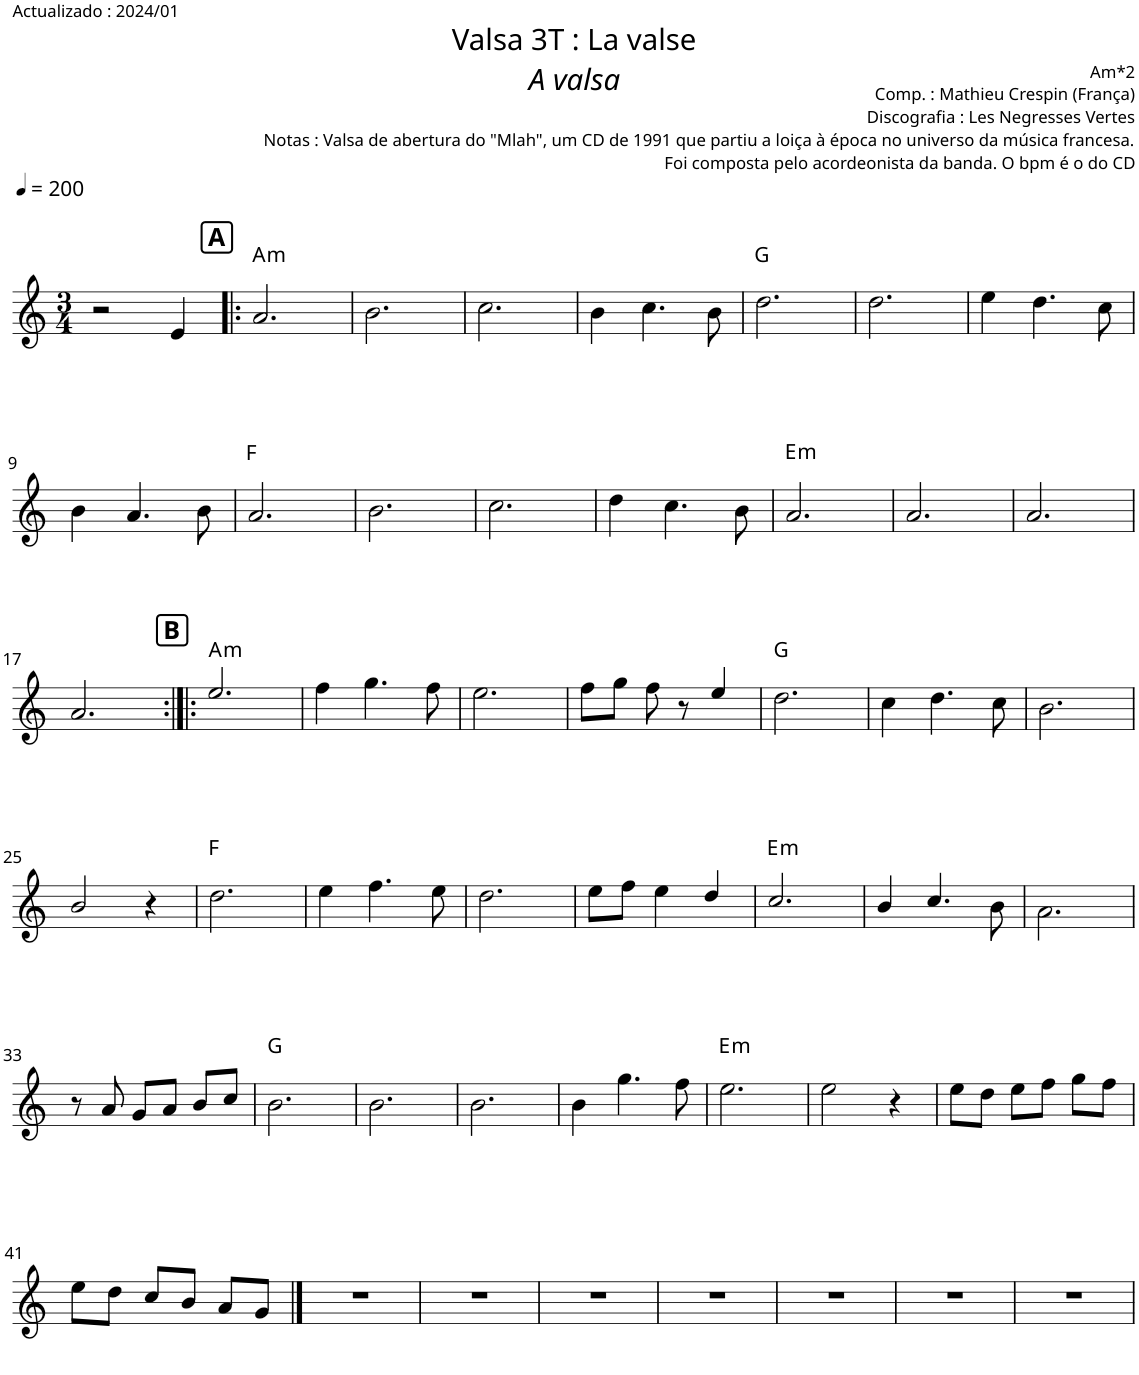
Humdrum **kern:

**kern	**harte
*part1	*part1
*staff1	*
*I"Piano	*
*I'Pno.	*
*clefG2	*
*k[]	*
*M3/4	*
*MM200	*
=1	=1
2r	.
4e/	.
!!LO:REH:place=s1:a:B:cj:fs=12:t=A
=2!|:	=2!|:
!	!LO:H:kt=m
2.a/	A:min
=3	=3
2.b\	.
=4	=4
2.cc\	.
=5	=5
4b\	.
4.cc\	.
8b\	.
=6	=6
2.dd\	G:maj
=7	=7
2.dd\	.
=8	=8
4ee\	.
4.dd\	.
8cc\	.
!!LO:LB:g=z
=9	=9
4b\	.
4.a/	.
8b\	.
=10	=10
2.a/	F:maj
=11	=11
2.b\	.
=12	=12
2.cc\	.
=13	=13
4dd\	.
4.cc\	.
8b\	.
=14	=14
!	!LO:H:kt=m
2.a/	E:min
=15	=15
2.a/	.
=16	=16
2.a/	.
!!LO:LB:g=z
=17	=17
2.a/	.
!!LO:REH:place=s1:a:B:cj:fs=12:t=B
=18:|!|:	=18:|!|:
!	!LO:H:kt=m
2.ee/	A:min
=19	=19
4ff\	.
4.gg\	.
8ff\	.
=20	=20
2.ee\	.
=21	=21
8ff\L	.
8gg\J	.
8ff\	.
8r	.
4ee/	.
=22	=22
2.dd\	G:maj
=23	=23
4cc\	.
4.dd\	.
8cc\	.
=24	=24
2.b\	.
!!LO:LB:g=z
=25	=25
2b/	.
4r	.
=26	=26
2.dd\	F:maj
=27	=27
4ee\	.
4.ff\	.
8ee\	.
=28	=28
2.dd\	.
=29	=29
8ee\L	.
8ff\J	.
4ee\	.
4dd/	.
=30	=30
!	!LO:H:kt=m
2.cc/	E:min
=31	=31
4b/	.
4.cc/	.
8b\	.
=32	=32
2.a\	.
!!LO:LB:g=z
=33	=33
8r	.
8a/	.
8g/L	.
8a/J	.
8b/L	.
8cc/J	.
=34	=34
2.b\	G:maj
=35	=35
2.b\	.
=36	=36
2.b\	.
=37	=37
4b\	.
4.gg\	.
8ff\	.
=38	=38
!	!LO:H:kt=m
2.ee\	E:min
=39	=39
2ee\	.
4r	.
=40	=40
8ee\L	.
8dd\J	.
8ee\L	.
8ff\J	.
8gg\L	.
8ff\J	.
!!LO:LB:g=z
=41	=41
8ee\L	.
8dd\J	.
8cc/L	.
8b/J	.
8a/L	.
8g/J	.
==42	==42
2.r	.
=43	=43
2.r	.
=44	=44
2.r	.
=45	=45
2.r	.
=46	=46
2.r	.
=47	=47
2.r	.
=48	=48
2.r	.
=	=
*-	*-
